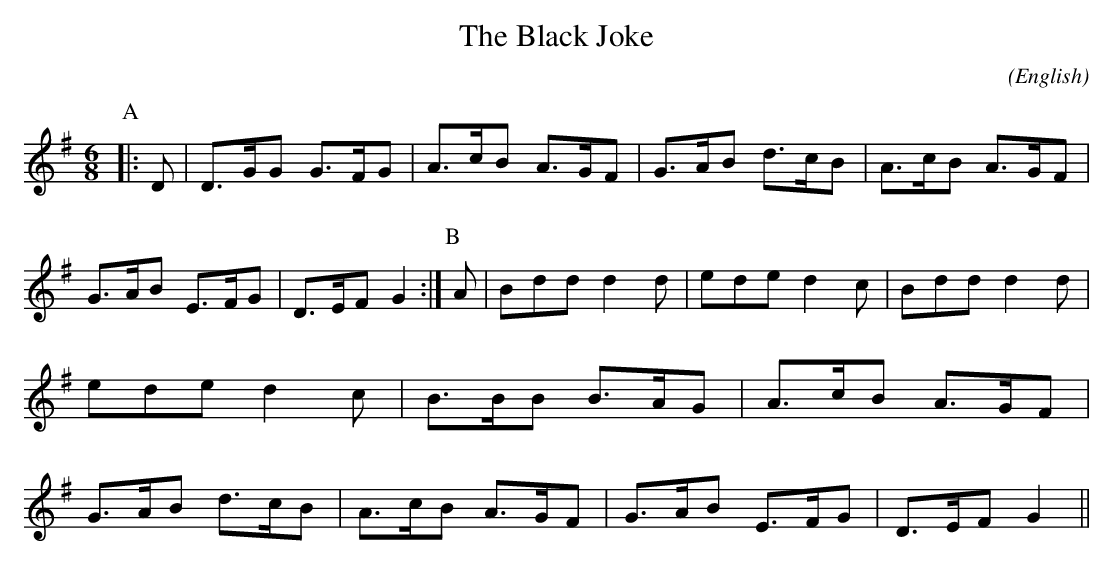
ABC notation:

X:1
T:The Black Joke
M:6/8
C:
O:English
K:G
P:A
|: D | D>GG G>FG     |\
       A>cB A>GF     | G>AB d>cB | A>cB A>GF | G>AB E>FG | D>EF G2   :|\
P:B
   A |\
       Bdd  d2d      | ede  d2c  | Bdd  d2d  | ede  d2c  | B>BB B>AG |\
       A>cB A>GF     | G>AB d>cB | A>cB A>GF | G>AB E>FG | D>EF G2   ||
